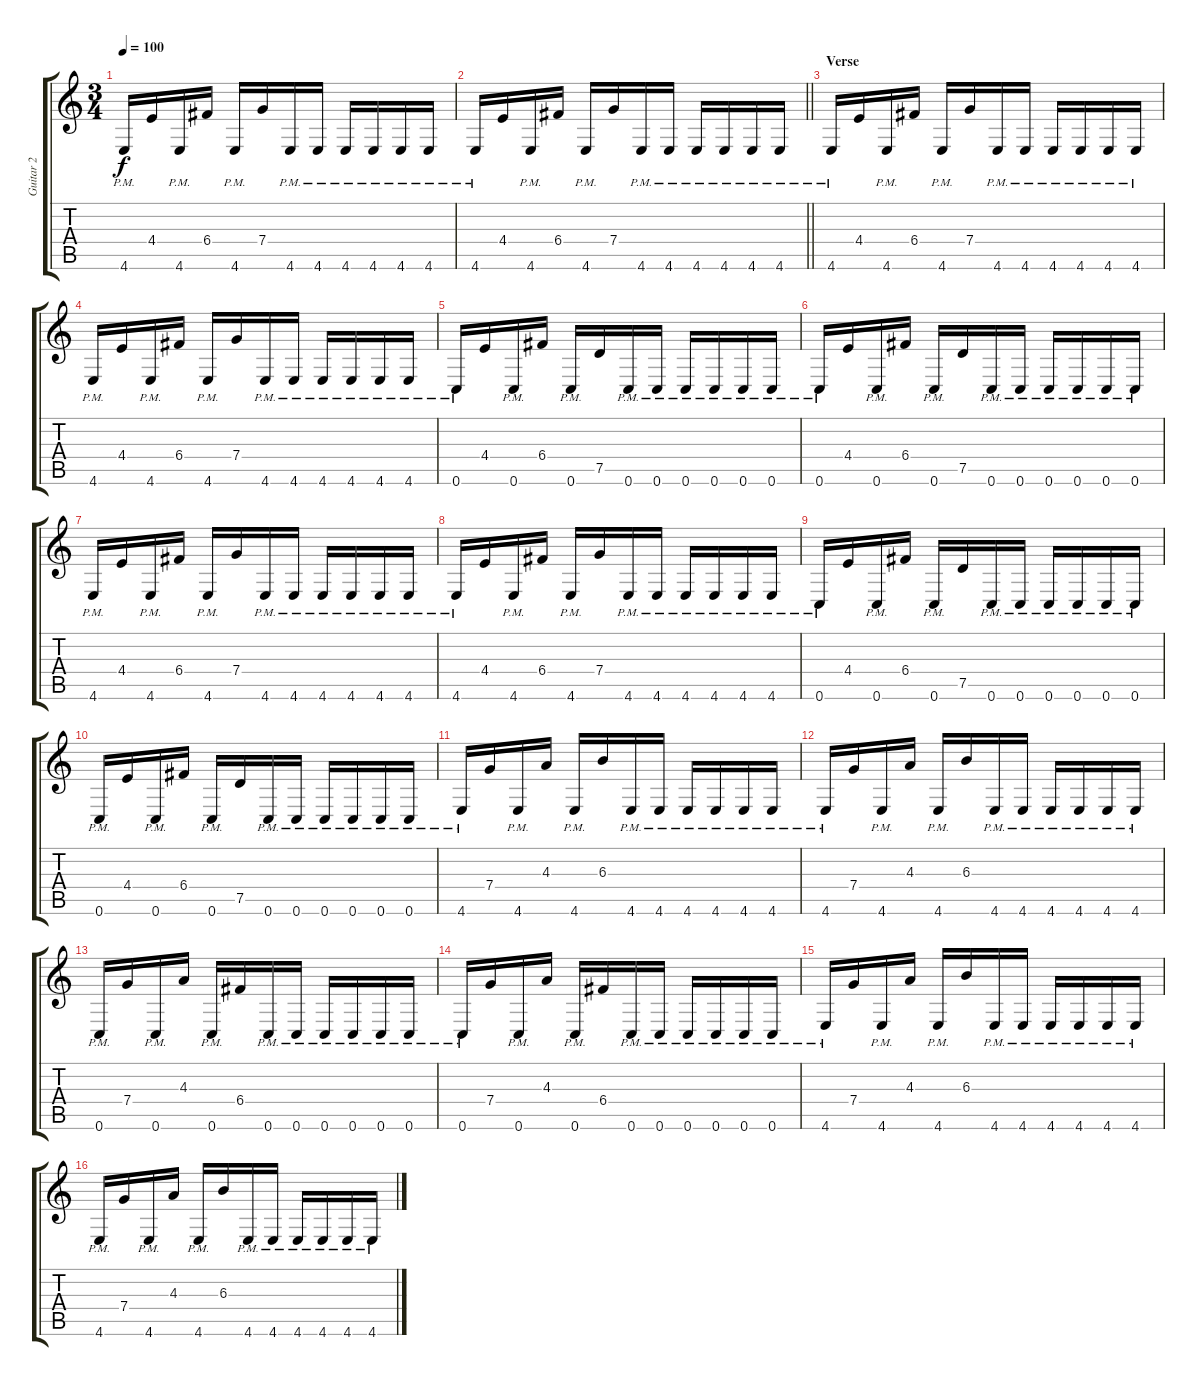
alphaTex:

\track ("Guitar 2" "Guitar 2") {instrument distortionguitar}
\staff {score tabs}
\tuning (D4 A3 F3 C3 G2 C2) {hide}
\ts (3 4)
\tempo 100
\clef g2
\ks c
4.6{pm}.16{dy f} 4.4.16 4.6{pm}.16 6.4.16 4.6{pm}.16 7.4.16 4.6{pm}.16 4.6{pm}.16 4.6{pm}.16 4.6{pm}.16 4.6{pm}.16 4.6{pm}.16 |
\barLineRight lightlight
4.6{pm}.16 4.4.16 4.6{pm}.16 6.4.16 4.6{pm}.16 7.4.16 4.6{pm}.16 4.6{pm}.16 4.6{pm}.16 4.6{pm}.16 4.6{pm}.16 4.6{pm}.16 |
\section ("" "Verse")
4.6{pm}.16 4.4.16 4.6{pm}.16 6.4.16 4.6{pm}.16 7.4.16 4.6{pm}.16 4.6{pm}.16 4.6{pm}.16 4.6{pm}.16 4.6{pm}.16 4.6{pm}.16 |
4.6{pm}.16 4.4.16 4.6{pm}.16 6.4.16 4.6{pm}.16 7.4.16 4.6{pm}.16 4.6{pm}.16 4.6{pm}.16 4.6{pm}.16 4.6{pm}.16 4.6{pm}.16 |
0.6{pm}.16 4.4.16 0.6{pm}.16 6.4.16 0.6{pm}.16 7.5.16 0.6{pm}.16 0.6{pm}.16 0.6{pm}.16 0.6{pm}.16 0.6{pm}.16 0.6{pm}.16 |
0.6{pm}.16 4.4.16 0.6{pm}.16 6.4.16 0.6{pm}.16 7.5.16 0.6{pm}.16 0.6{pm}.16 0.6{pm}.16 0.6{pm}.16 0.6{pm}.16 0.6{pm}.16 |
4.6{pm}.16 4.4.16 4.6{pm}.16 6.4.16 4.6{pm}.16 7.4.16 4.6{pm}.16 4.6{pm}.16 4.6{pm}.16 4.6{pm}.16 4.6{pm}.16 4.6{pm}.16 |
4.6{pm}.16 4.4.16 4.6{pm}.16 6.4.16 4.6{pm}.16 7.4.16 4.6{pm}.16 4.6{pm}.16 4.6{pm}.16 4.6{pm}.16 4.6{pm}.16 4.6{pm}.16 |
0.6{pm}.16 4.4.16 0.6{pm}.16 6.4.16 0.6{pm}.16 7.5.16 0.6{pm}.16 0.6{pm}.16 0.6{pm}.16 0.6{pm}.16 0.6{pm}.16 0.6{pm}.16 |
0.6{pm}.16 4.4.16 0.6{pm}.16 6.4.16 0.6{pm}.16 7.5.16 0.6{pm}.16 0.6{pm}.16 0.6{pm}.16 0.6{pm}.16 0.6{pm}.16 0.6{pm}.16 |
4.6{pm}.16 7.4.16 4.6{pm}.16 4.3.16 4.6{pm}.16 6.3.16 4.6{pm}.16 4.6{pm}.16 4.6{pm}.16 4.6{pm}.16 4.6{pm}.16 4.6{pm}.16 |
4.6{pm}.16 7.4.16 4.6{pm}.16 4.3.16 4.6{pm}.16 6.3.16 4.6{pm}.16 4.6{pm}.16 4.6{pm}.16 4.6{pm}.16 4.6{pm}.16 4.6{pm}.16 |
0.6{pm}.16 7.4.16 0.6{pm}.16 4.3.16 0.6{pm}.16 6.4.16 0.6{pm}.16 0.6{pm}.16 0.6{pm}.16 0.6{pm}.16 0.6{pm}.16 0.6{pm}.16 |
0.6{pm}.16 7.4.16 0.6{pm}.16 4.3.16 0.6{pm}.16 6.4.16 0.6{pm}.16 0.6{pm}.16 0.6{pm}.16 0.6{pm}.16 0.6{pm}.16 0.6{pm}.16 |
4.6{pm}.16 7.4.16 4.6{pm}.16 4.3.16 4.6{pm}.16 6.3.16 4.6{pm}.16 4.6{pm}.16 4.6{pm}.16 4.6{pm}.16 4.6{pm}.16 4.6{pm}.16 |
4.6{pm}.16 7.4.16 4.6{pm}.16 4.3.16 4.6{pm}.16 6.3.16 4.6{pm}.16 4.6{pm}.16 4.6{pm}.16 4.6{pm}.16 4.6{pm}.16 4.6{pm}.16
